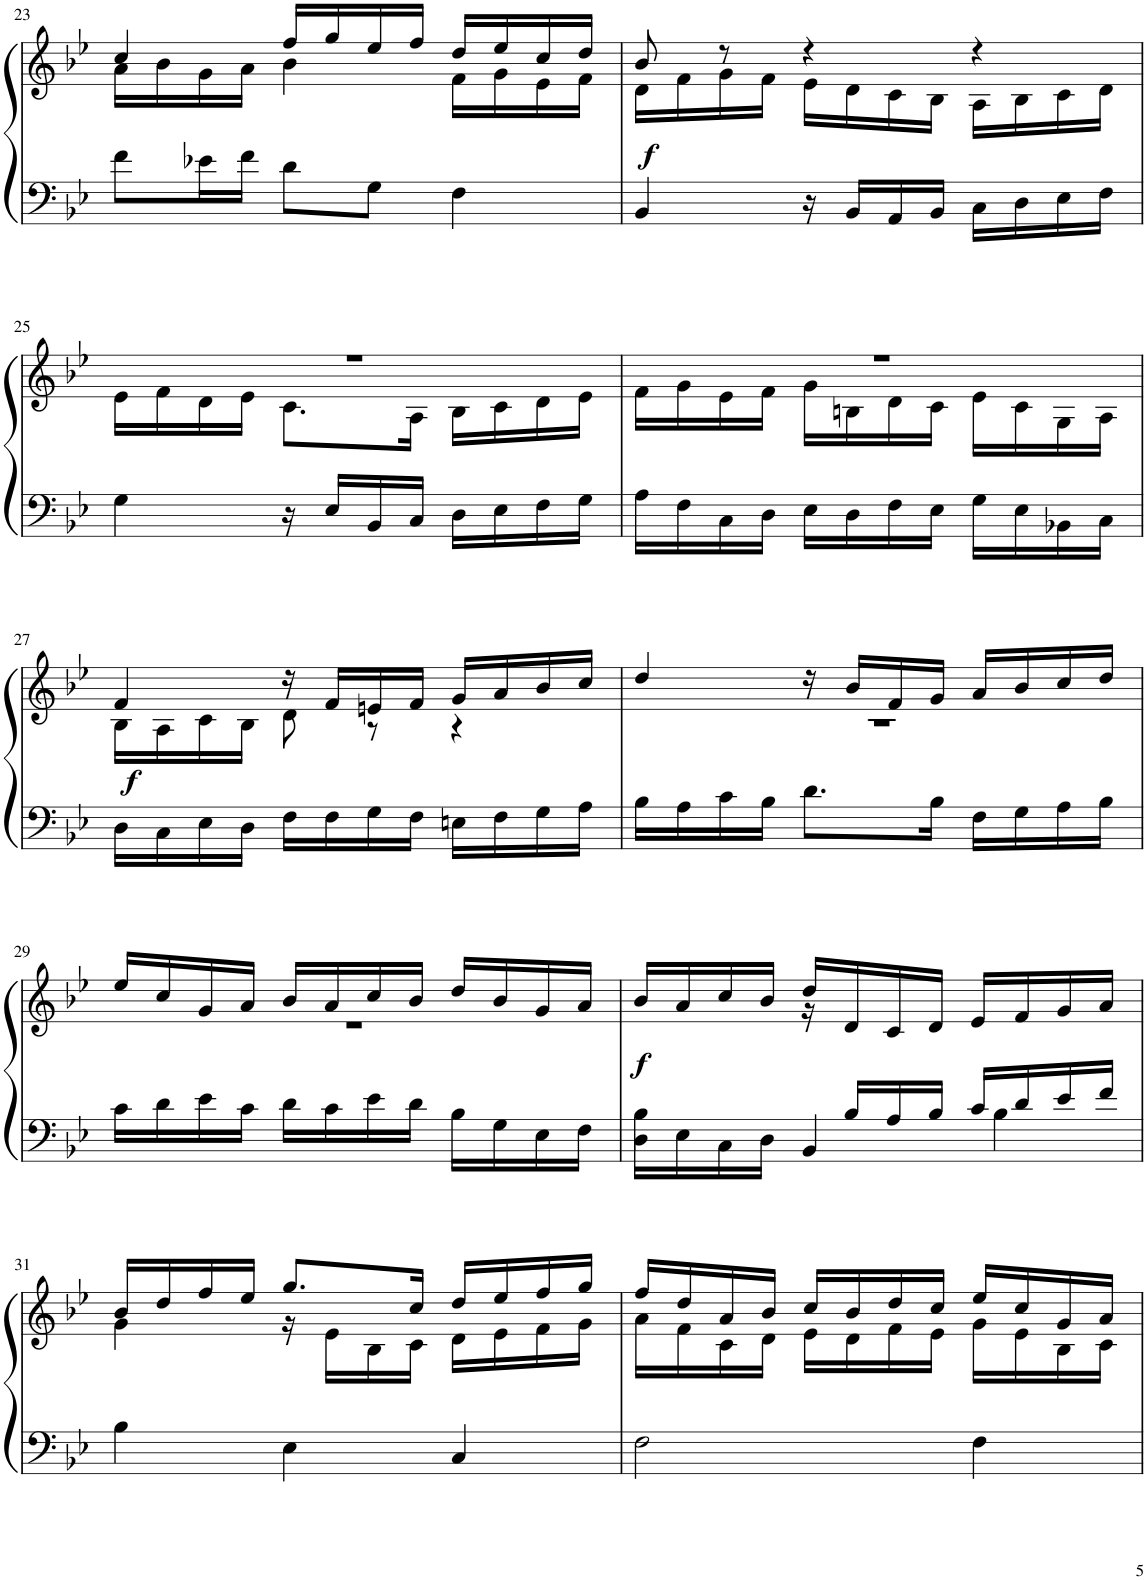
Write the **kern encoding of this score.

**kern	**kern	**dynam
*part1	*part1	*part1
*staff2	*staff1	*staff1/2
*I"Piano	*	*
*I'Pno	*	*
!!LO:PB:g=z
*clefF4	*clefG2	*
*k[b-e-]	*k[b-e-]	*
*M3/4	*M3/4	*
=23	=23	=23
*	*^	*
8f\L	4cc/	16a\LL	.
.	.	16b-\	.
16e-X\L	.	16g\	.
16f\JJ	.	16a\JJ	.
8d\L	16ff/LL	4b-\	.
.	16gg/	.	.
8G\J	16ee-/	.	.
.	16ff/JJ	.	.
4F\	16dd/LL	16f\LL	.
.	16ee-/	16g\	.
.	16cc/	16e-\	.
.	16dd/JJ	16f\JJ	.
=24	=24	=24	=24
!	!	!	!LO:DY:b
4BB-/	8b-/	16d\LL	f
.	.	16f\	.
.	8r	16g\	.
.	.	16f\JJ	.
16r	4r	16e-\LL	.
16BB-/LL	.	16d\	.
16AA/	.	16c\	.
16BB-/JJ	.	16B-\JJ	.
16C\LL	4r	16A\LL	.
16D\	.	16B-\	.
16E-\	.	16c\	.
16F\JJ	.	16d\JJ	.
!!LO:LB:g=z	!!
=25	=25	=25	=25
4G\	2.r	16e-\LL	.
.	.	16f\	.
.	.	16d\	.
.	.	16e-\JJ	.
16r	.	8.c\L	.
16E-/LL	.	.	.
16BB-/	.	.	.
16C/JJ	.	16A\Jk	.
16D\LL	.	16B-\LL	.
16E-\	.	16c\	.
16F\	.	16d\	.
16G\JJ	.	16e-\JJ	.
=26	=26	=26	=26
16A\LL	2.r	16f\LL	.
16F\	.	16g\	.
16C\	.	16e-\	.
16D\JJ	.	16f\JJ	.
16E-\LL	.	16g\LL	.
16D\	.	16Bn\	.
16F\	.	16d\	.
16E-\JJ	.	16c\JJ	.
16G\LL	.	16e-\LL	.
16E-\	.	16c\	.
16BB-X\	.	16G\	.
16C\JJ	.	16A\JJ	.
!!LO:LB:g=z	!!
=27	=27	=27	=27
!	!	!	!LO:DY:b
16D\LL	4f/	16B-\LL	f
16C\	.	16A\	.
16E-\	.	16c\	.
16D\JJ	.	16B-\JJ	.
16F\LL	16r	8d\	.
16F\	16f/LL	.	.
16G\	16en/	8r	.
16F\JJ	16f/JJ	.	.
16En\LL	16g/LL	4r	.
16F\	16a/	.	.
16G\	16b-/	.	.
16A\JJ	16cc/JJ	.	.
=28	=28	=28	=28
16B-\LL	4dd/	2.r	.
16A\	.	.	.
16c\	.	.	.
16B-\JJ	.	.	.
8.d\L	16r	.	.
.	16b-/LL	.	.
.	16f/	.	.
16B-\Jk	16g/JJ	.	.
16F\LL	16a/LL	.	.
16G\	16b-/	.	.
16A\	16cc/	.	.
16B-\JJ	16dd/JJ	.	.
!!LO:LB:g=z	!!
=29	=29	=29	=29
16c\LL	16ee-/LL	2.r	.
16d\	16cc/	.	.
16e-\	16g/	.	.
16c\JJ	16a/JJ	.	.
16d\LL	16b-/LL	.	.
16c\	16a/	.	.
16e-\	16cc/	.	.
16d\JJ	16b-/JJ	.	.
16B-\LL	16dd/LL	.	.
16G\	16b-/	.	.
16E-\	16g/	.	.
16F\JJ	16a/JJ	.	.
=30	=30	=30	=30
*^	*	*	*
!	!	!	!	!LO:DY:b
4B-\	16D\LL	16b-/LL	4ryy	f
.	16E-\	16a/	.	.
.	16C\	16cc/	.	.
.	16D\JJ	16b-/JJ	.	.
16ryy	4BB-/	16dd/LL	16r	.
16B-/LL	.	16d/	4..ryy	.
16A/	.	16c/	.	.
16B-/JJ	.	16d/JJ	.	.
16c/LL	4B-\	16e-/LL	.	.
16d/	.	16f/	.	.
16e-/	.	16g/	.	.
16f/JJ	.	16a/JJ	.	.
*v	*v	*	*	*
!!LO:LB:g=z	!!
=31	=31	=31	=31
4B-\	16b-/LL	4g\	.
.	16dd/	.	.
.	16ff/	.	.
.	16ee-/JJ	.	.
4E-\	8.gg/L	16r	.
.	.	16e-\LL	.
.	.	16B-\	.
.	16cc/Jk	16c\JJ	.
4C/	16dd/LL	16d\LL	.
.	16ee-/	16e-\	.
.	16ff/	16f\	.
.	16gg/JJ	16g\JJ	.
=32	=32	=32	=32
2F\	16ff/LL	16a\LL	.
.	16dd/	16f\	.
.	16a/	16c\	.
.	16b-/JJ	16d\JJ	.
.	16cc/LL	16e-\LL	.
.	16b-/	16d\	.
.	16dd/	16f\	.
.	16cc/JJ	16e-\JJ	.
4F\	16ee-/LL	16g\LL	.
.	16cc/	16e-\	.
.	16g/	16B-\	.
.	16a/JJ	16c\JJ	.
*	*v	*v	*
=	=	=
*-	*-	*-
